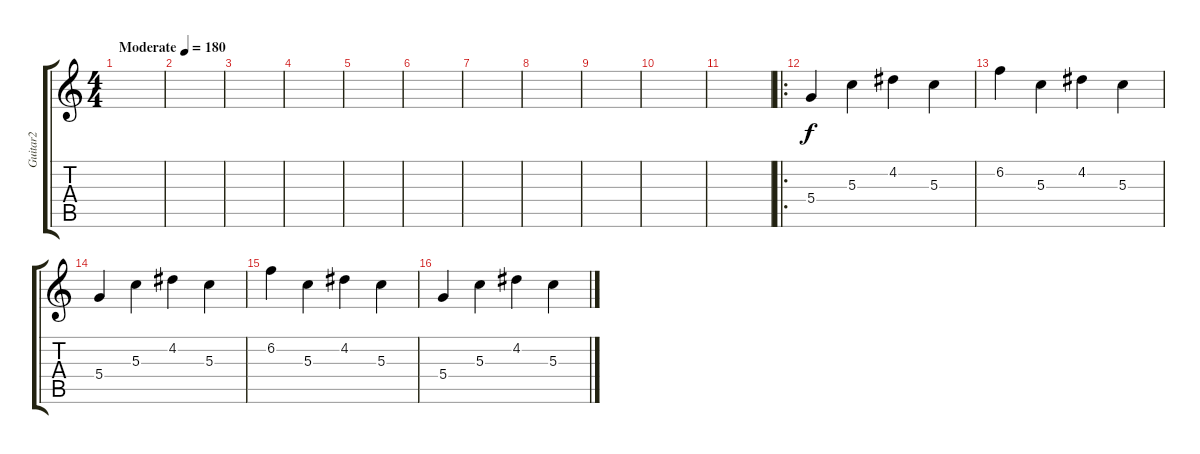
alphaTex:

\track ("Guitar2" "Guitar2") {instrument electricguitarclean}
\staff {score tabs}
\tuning (E4 B3 G3 D3 A2 E2) {hide}
\ts (4 4)
\tempo (180 "Moderate")
\clef g2
\ks c
|
|
|
|
|
|
|
|
|
|
|
\ro
5.4.4 5.3.4 4.2.4 5.3.4 |
6.2.4 5.3.4 4.2.4 5.3.4 |
5.4.4 5.3.4 4.2.4 5.3.4 |
6.2.4 5.3.4 4.2.4 5.3.4 |
5.4.4 5.3.4 4.2.4 5.3.4
